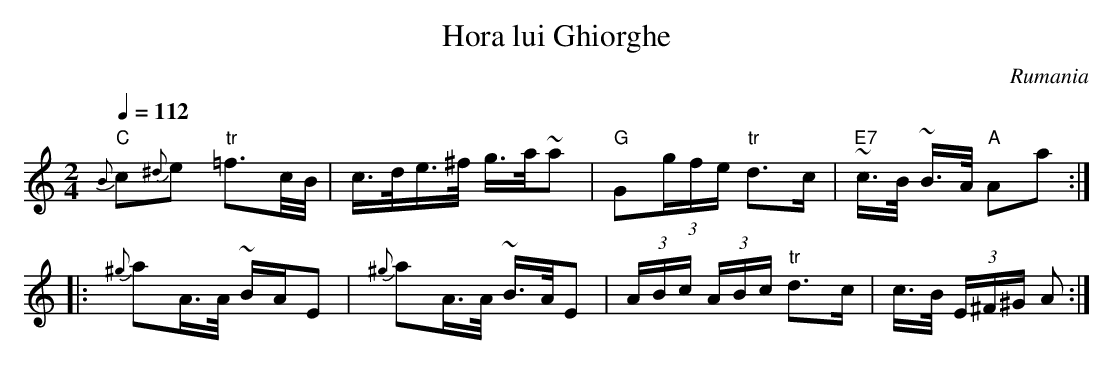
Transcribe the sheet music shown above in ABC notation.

X:1
T:Hora lui Ghiorghe
M:2/4
O:Rumania
Q:1/4=112
K:C
{B}"C"c2{^d}e2 "tr"=f3c/B/|c>de>^f g>a~a2|\
"G"G2(3gfe "tr"d3c|"E7"~c>B ~B>A "A"A2a2 :|
|:{^g}a2A>A ~BAE2| {^g}a2A>A ~B>AE2|\
(3ABc (3ABc "tr"d3c|c>B (3E^F^G A2:|
